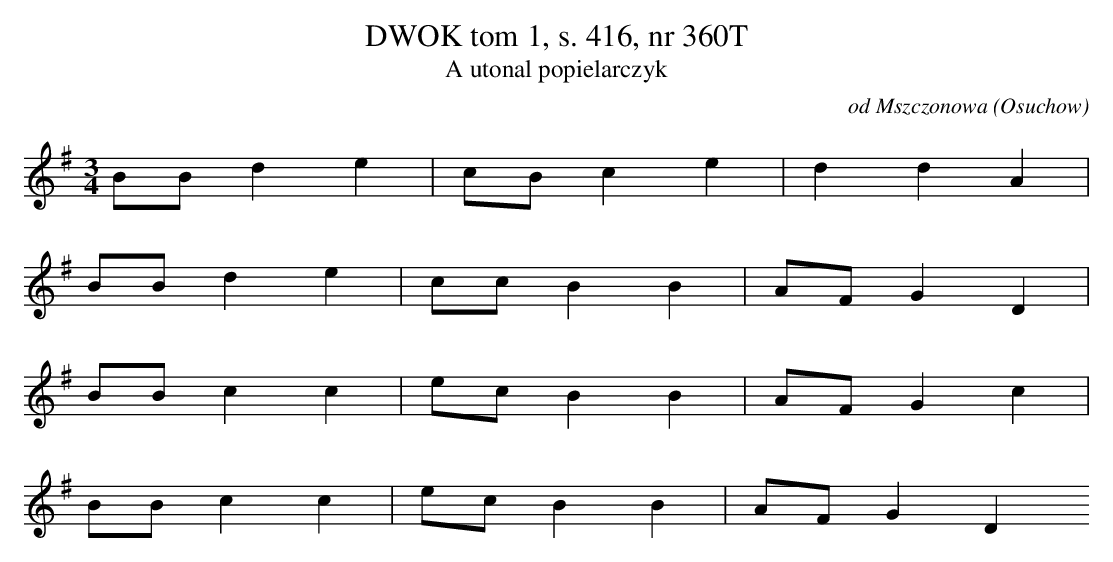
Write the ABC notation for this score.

X:1
T: DWOK tom 1, s. 416, nr 360T
T: A utonal popielarczyk
O: od Mszczonowa (Osuchow)
M: 3/4
L: 1/8
K: G
BBd2e2 | cBc2e2 | d2d2A2 |
BBd2e2 | ccB2B2 | AFG2D2 |
BBc2c2 | ecB2B2 | AFG2c2 |
BBc2c2 | ecB2B2 | AFG2D2
